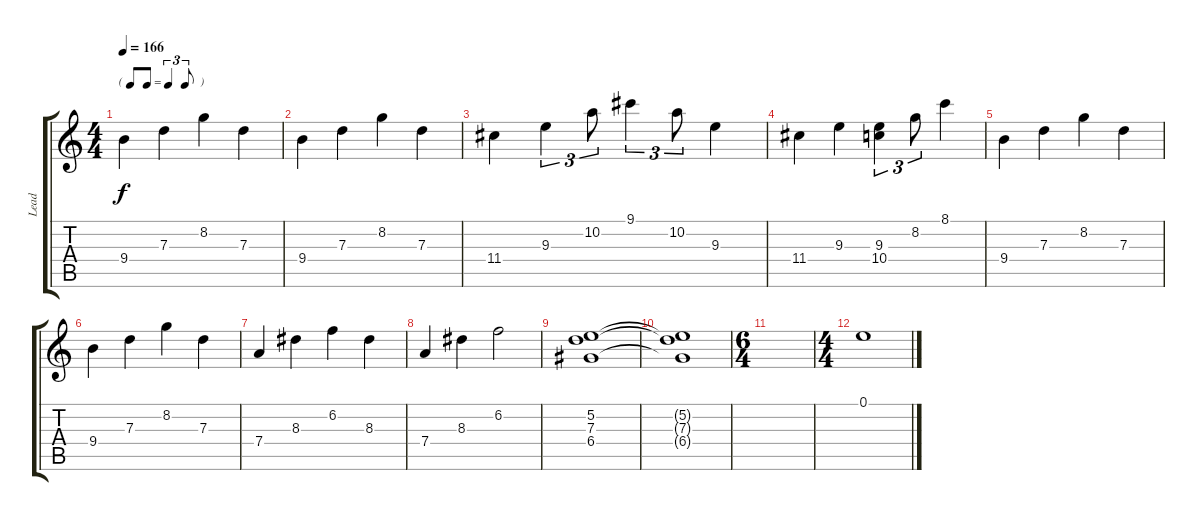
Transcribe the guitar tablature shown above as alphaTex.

\track ("Lead" "Lead") {instrument electricguitarclean}
\staff {score tabs}
\tuning (E4 B3 G3 D3 A2 E2) {hide}
\ts (4 4)
\tf triplet8th
\tempo 166
\clef g2
\ks c
9.4.4{dy f} 7.3.4 8.2.4 7.3.4 |
9.4.4 7.3.4 8.2.4 7.3.4 |
11.4.4 9.3.4{tu (3 2)} 10.2.8{tu (3 2)} 9.1.4{tu (3 2)} 10.2.8{tu (3 2)} 9.3.4 |
11.4.4 9.3.4 (9.3 10.4).4{tu (3 2)} 8.2.8{tu (3 2)} 8.1.4 |
9.4.4 7.3.4 8.2.4 7.3.4 |
9.4.4 7.3.4 8.2.4 7.3.4 |
7.4.4 8.3.4 6.2.4 8.3.4 |
7.4.4 8.3.4 6.2.2 |
(5.2 7.3 6.4).1 |
(5.2{t} 7.3{t} 6.4{t}).1 |
\ts (6 4)
|
\ts (4 4)
0.1.1
